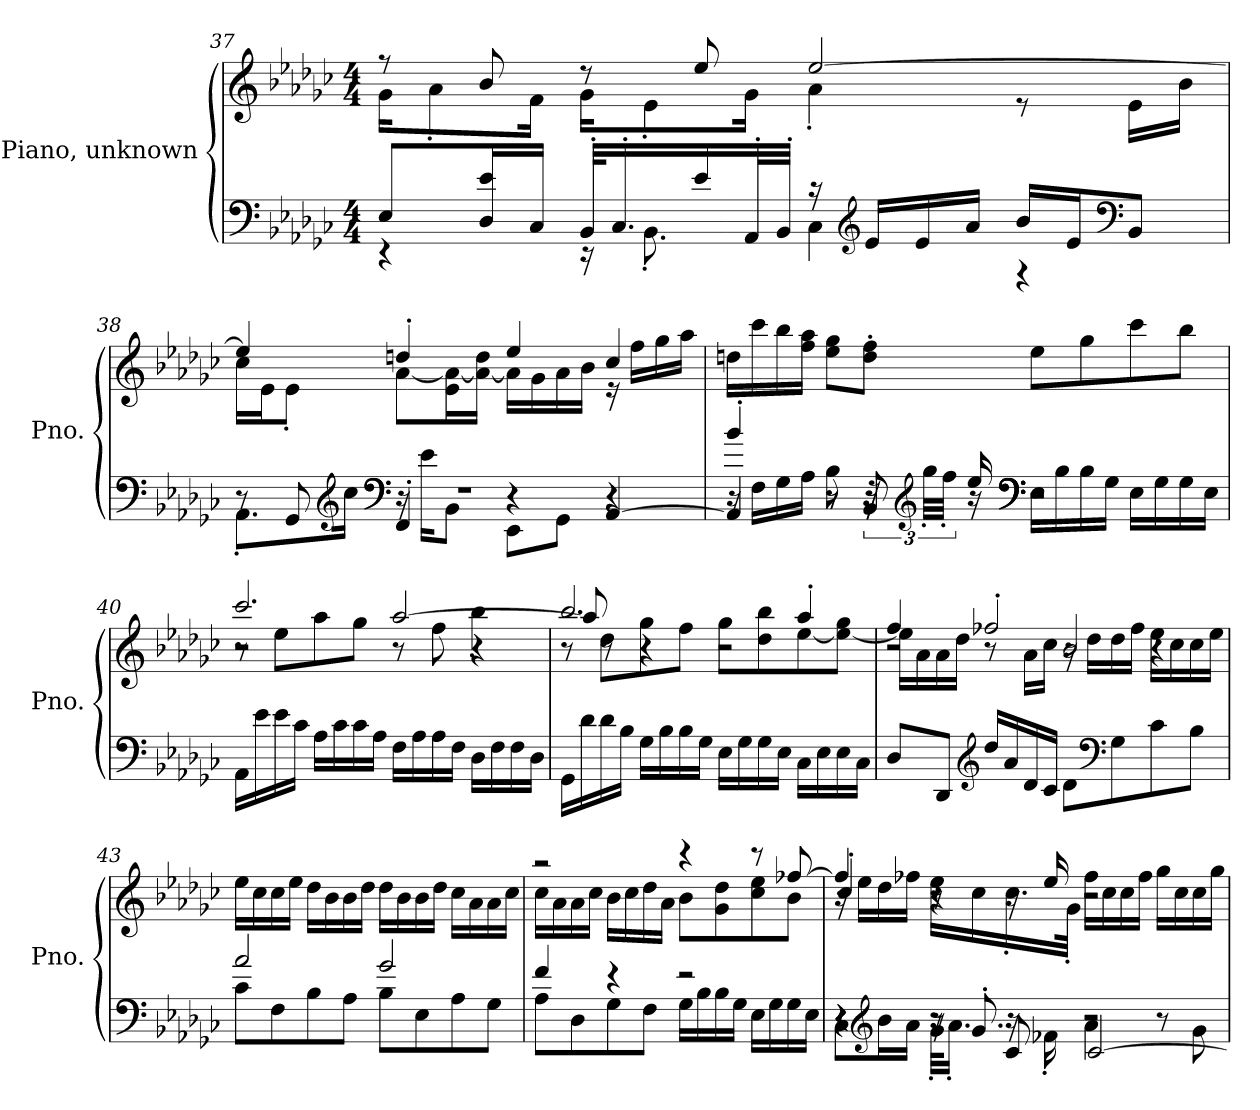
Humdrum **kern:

**kern	**kern
*part1	*part1
*staff2	*staff1
*I"Piano, unknown	*
*I'Pno.	*
!!LO:LB:g=z
*clefF4	*clefG2
*k[b-e-a-d-g-c-]	*k[b-e-a-d-g-c-]
*M4/4	*M4/4
=37	=37
*^	*^
8E-/L	4r	8r	16g-\KL
.	.	.	8a-'\
16D-/ 16e-/L	.	8b-/	.
16C-/JJ	.	.	16f\Jk
32BB-'/KLL	16r	8r	16g-\KL
16.C-'/	.	.	.
.	8.BB-'\	.	8e-'\
16e-/	.	8ee-/	.
32AA-'/L	.	.	16g-\Jk
32BB-'/JJJ	.	.	.
16r	4C-\	[2ee-/	4a-'\
*clefG2	*	*	*
16e-/LL	.	.	.
16e-/	.	.	.
16a-/JJ	.	.	.
16b-/LL	4r	.	8r
16e-/J	.	.	.
*clefF4	*	*	*
8BB-/J	.	.	16e-\LL
.	.	.	16b-\JJ
!!LO:LB:g=z	!!
=38	=38	=38	=38
*	*^	*	*
1r	8.AA-'\L	8r	4ee-/]	16cc-\LL
.	.	.	.	16e-\J
.	.	8GG-/	.	8e-'\J
*clefG2	*	*	*	*
.	16cc-\Jk	.	.	.
*clefF4	*	*	*	*
.	16r	4FF'/	4ddn'/	[8a-\L
.	16e-\KL	.	.	.
.	8BB-\J	.	.	16e-\ 16a-\_L
.	.	.	.	16a-\_ 16dd\JJ
.	8EE-\L	4r	4ee-/	16a-\LL]
.	.	.	.	16g-\
.	8GG-\J	.	.	16a-\
.	.	.	.	16b-\JJ
.	4r	[4AA-/	4cc-/	16r
.	.	.	.	16ff\LL
.	.	.	.	16gg-\
.	.	.	.	16aa-\JJ
*	*	*	*v	*v
!!LO:LB:g=z
=39	=39	=39	=39
4b-'/	16r	4AA-/]	16ddn\LL
.	16F\LL	.	16ccc-\
.	16G-\	.	16bb-\
.	16A-\JJ	.	16ff\ 16aa-\JJ
8r	8B-\	8r	8ee-\ 8gg-\L
8BB-/	48r	16r	8dd\' 8ff\'J
*clefG2	*	*	*
.	48gg-'\LLL	.	.
.	48ff'\JJJ	.	.
.	16r	16ee-/	.
*clefF4	*	*	*
2r	16E-\LL	2r	8ee-\L
.	16B-\	.	.
.	16B-\	.	8gg-\
.	16G-\JJ	.	.
.	16E-\LL	.	8ccc-\
.	16G-\	.	.
.	16G-\	.	8bb-\J
.	16E-\JJ	.	.
*v	*v	*v	*
=40	=40
*	*^
*	*	*^
16AA-\LL	2.ccc-/	8r	2r
16e-\	.	.	.
16e-\	.	8ee-\L	.
16c-\JJ	.	.	.
16A-\LL	.	8aa-\	.
16c-\	.	.	.
16c-\	.	8gg-\J	.
16A-\JJ	.	.	.
16F\LL	.	8r	[2aa-/
16A-\	.	.	.
16A-\	.	8ff\	.
16F\JJ	.	.	.
16D-\LL	4r	4bb-'\	.
16F\	.	.	.
16F\	.	.	.
16D-\JJ	.	.	.
!!LO:LB:g=z	!!	!!
=41	=41	=41	=41
16GG-\LL	2.bb-/	8r	8aa-/]
16d-\	.	.	.
16d-\	.	8dd-\L	8r
16B-\JJ	.	.	.
16G-\LL	.	8gg-\	4r
16B-\	.	.	.
16B-\	.	8ff\J	.
16G-\JJ	.	.	.
16E-\LL	.	8gg-\L	2r
16G-\	.	.	.
16G-\	.	8dd-\ 8bb-\	.
16E-\JJ	.	.	.
16C-\LL	4aa-'/	[8ee-\	.
16E-\	.	.	.
16E-\	.	8ee-\_ 8gg-\J	.
16C-\JJ	.	.	.
=42	=42	=42	=42
8D-/L	4ff/	16ee-\LL]	2r
.	.	16a-\	.
8DD-/J	.	16a-\	.
.	.	16dd-\JJ	.
*clefG2	*	*	*
16dd-/LL	2ff-X'/	8r	.
16a-/	.	.	.
16d-/	.	16a-\LL	.
16c-/JJ	.	16cc-\JJ	.
8d-\L	.	16r	2b-/
.	.	16dd-\LL	.
*clefF4	*	*	*
8G-\	.	16dd-\	.
.	.	16ff-\JJ	.
8c-\	4r	16ee-\LL	.
.	.	16cc-\	.
8B-\J	.	16cc-\	.
.	.	16ee-\JJ	.
*	*v	*v	*v
!!LO:LB:g=z
=43	=43
*^	*
2a-/	8c-\L	16ee-\LL
.	.	16cc-\
.	8F\	16cc-\
.	.	16ee-\JJ
.	8B-\	16dd-\LL
.	.	16b-\
.	8A-\J	16b-\
.	.	16dd-\JJ
2g-/	8B-\L	16dd-\LL
.	.	16b-\
.	8E-\	16b-\
.	.	16dd-\JJ
.	8A-\	16cc-\LL
.	.	16a-\
.	8G-\J	16a-\
.	.	16cc-\JJ
=44	=44	=44
*	*	*^
4f/	8A-\L	2r	16cc-\LL
.	.	.	16a-\
.	8D-\	.	16a-\
.	.	.	16cc-\JJ
4r	8G-\	.	16b-\LL
.	.	.	16cc-\
.	8F\J	.	16dd-\
.	.	.	16a-\JJ
2r	16G-\LL	4r	8b-\L
.	16B-\	.	.
.	16B-\	.	8g-\ 8dd-\
.	16G-\JJ	.	.
.	16E-\LL	8r	8cc-\ 8ee-\
.	16G-\	.	.
.	16G-\	[8ff-X/	8b-\J
.	16E-\JJ	.	.
!!LO:PB:g=z
=45	=45	=45	=45
*	*^	*	*^
4r	8C-\L	4r	4ff-/]	16r	4cc-'/
.	.	.	.	16ee-\LL	.
*clefG2	*	*	*	*	*
.	16b-\L	.	.	16dd-\	.
.	16a-\JJ	.	.	16ff-X\JJ	.
16r	32g-'\KLL	8r	8r	16ee-\LL	4r
.	16.a-'\JJ	.	.	.	.
8.g-'/	.	.	.	16cc-\	.
.	16r	8c-/	16r	16.cc-'\	.
.	16f-X'\	.	16ee-/	.	.
.	.	.	.	32g-'\JJk	.
2r	4a-\	[2c-/	2r	16ff-\LL	2r
.	.	.	.	16cc-\	.
.	.	.	.	16cc-\	.
.	.	.	.	16ff-\JJ	.
.	8r	.	.	16gg-\LL	.
.	.	.	.	16cc-\	.
.	8g-\	.	.	16cc-\	.
.	.	.	.	16gg-\JJ	.
*v	*v	*v	*	*	*
*	*v	*v	*v
=	=
*-	*-
